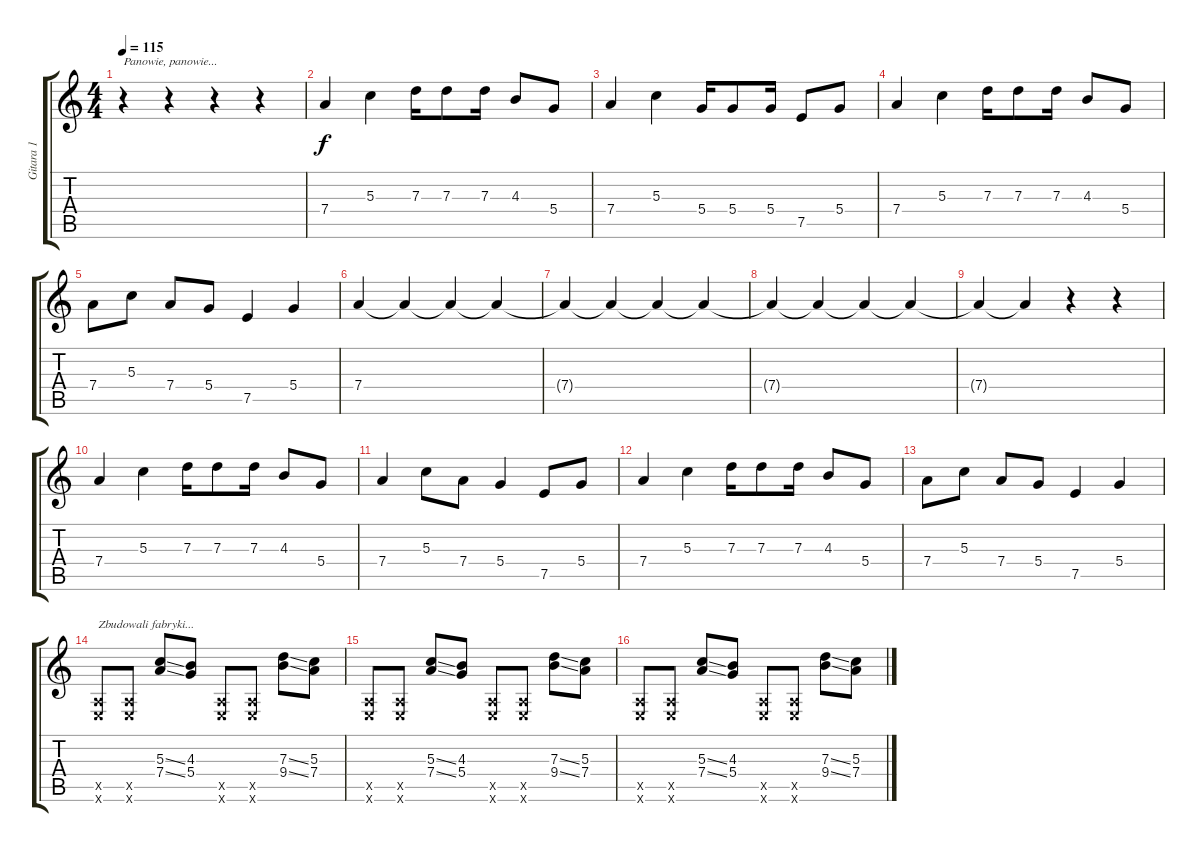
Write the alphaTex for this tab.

\track ("Gitara 1" "Gitara 1") {instrument distortionguitar}
\staff {score tabs}
\tuning (E4 B3 G3 D3 A2 E2) {hide}
\ts (4 4)
\tempo 115
\clef g2
\ks c
r.4{txt "Panowie, panowie..." dy f instrument distortionguitar} r.4 r.4 r.4 |
7.4.4 5.3.4 7.3.16 7.3.8 7.3.16 4.3.8 5.4.8 |
7.4.4 5.3.4 5.4.16 5.4.8 5.4.16 7.5.8 5.4.8 |
7.4.4 5.3.4 7.3.16 7.3.8 7.3.16 4.3.8 5.4.8 |
7.4.8 5.3.8 7.4.8 5.4.8 7.5.4 5.4.4 |
7.4.4{volume 0} 7.4{t}.4 7.4{t}.4 7.4{t}.4 |
7.4{t}.4 7.4{t}.4 7.4{t}.4 7.4{t}.4 |
7.4{t}.4 7.4{t}.4 7.4{t}.4 7.4{t}.4 |
7.4{t}.4 7.4{t}.4 r.4 r.4 |
7.4.4{volume 13} 5.3.4 7.3.16 7.3.8 7.3.16 4.3.8 5.4.8 |
7.4.4 5.3.8 7.4.8 5.4.4 7.5.8 5.4.8 |
7.4.4 5.3.4 7.3.16 7.3.8 7.3.16 4.3.8 5.4.8 |
7.4.8 5.3.8 7.4.8 5.4.8 7.5.4 5.4.4 |
(0.5{x} 0.6{x}).8{txt "Zbudowali fabryki..." volume 8} (0.5{x} 0.6{x}).8 (5.3{ss} 7.4{ss}).8 (4.3 5.4).8 (0.5{x} 0.6{x}).8 (0.5{x} 0.6{x}).8 (7.3{ss} 9.4{ss}).8 (5.3 7.4).8 |
(0.5{x} 0.6{x}).8{volume 8} (0.5{x} 0.6{x}).8 (5.3{ss} 7.4{ss}).8 (4.3 5.4).8 (0.5{x} 0.6{x}).8 (0.5{x} 0.6{x}).8 (7.3{ss} 9.4{ss}).8 (5.3 7.4).8 |
(0.5{x} 0.6{x}).8{volume 8} (0.5{x} 0.6{x}).8 (5.3{ss} 7.4{ss}).8 (4.3 5.4).8 (0.5{x} 0.6{x}).8 (0.5{x} 0.6{x}).8 (7.3{ss} 9.4{ss}).8 (5.3 7.4).8
